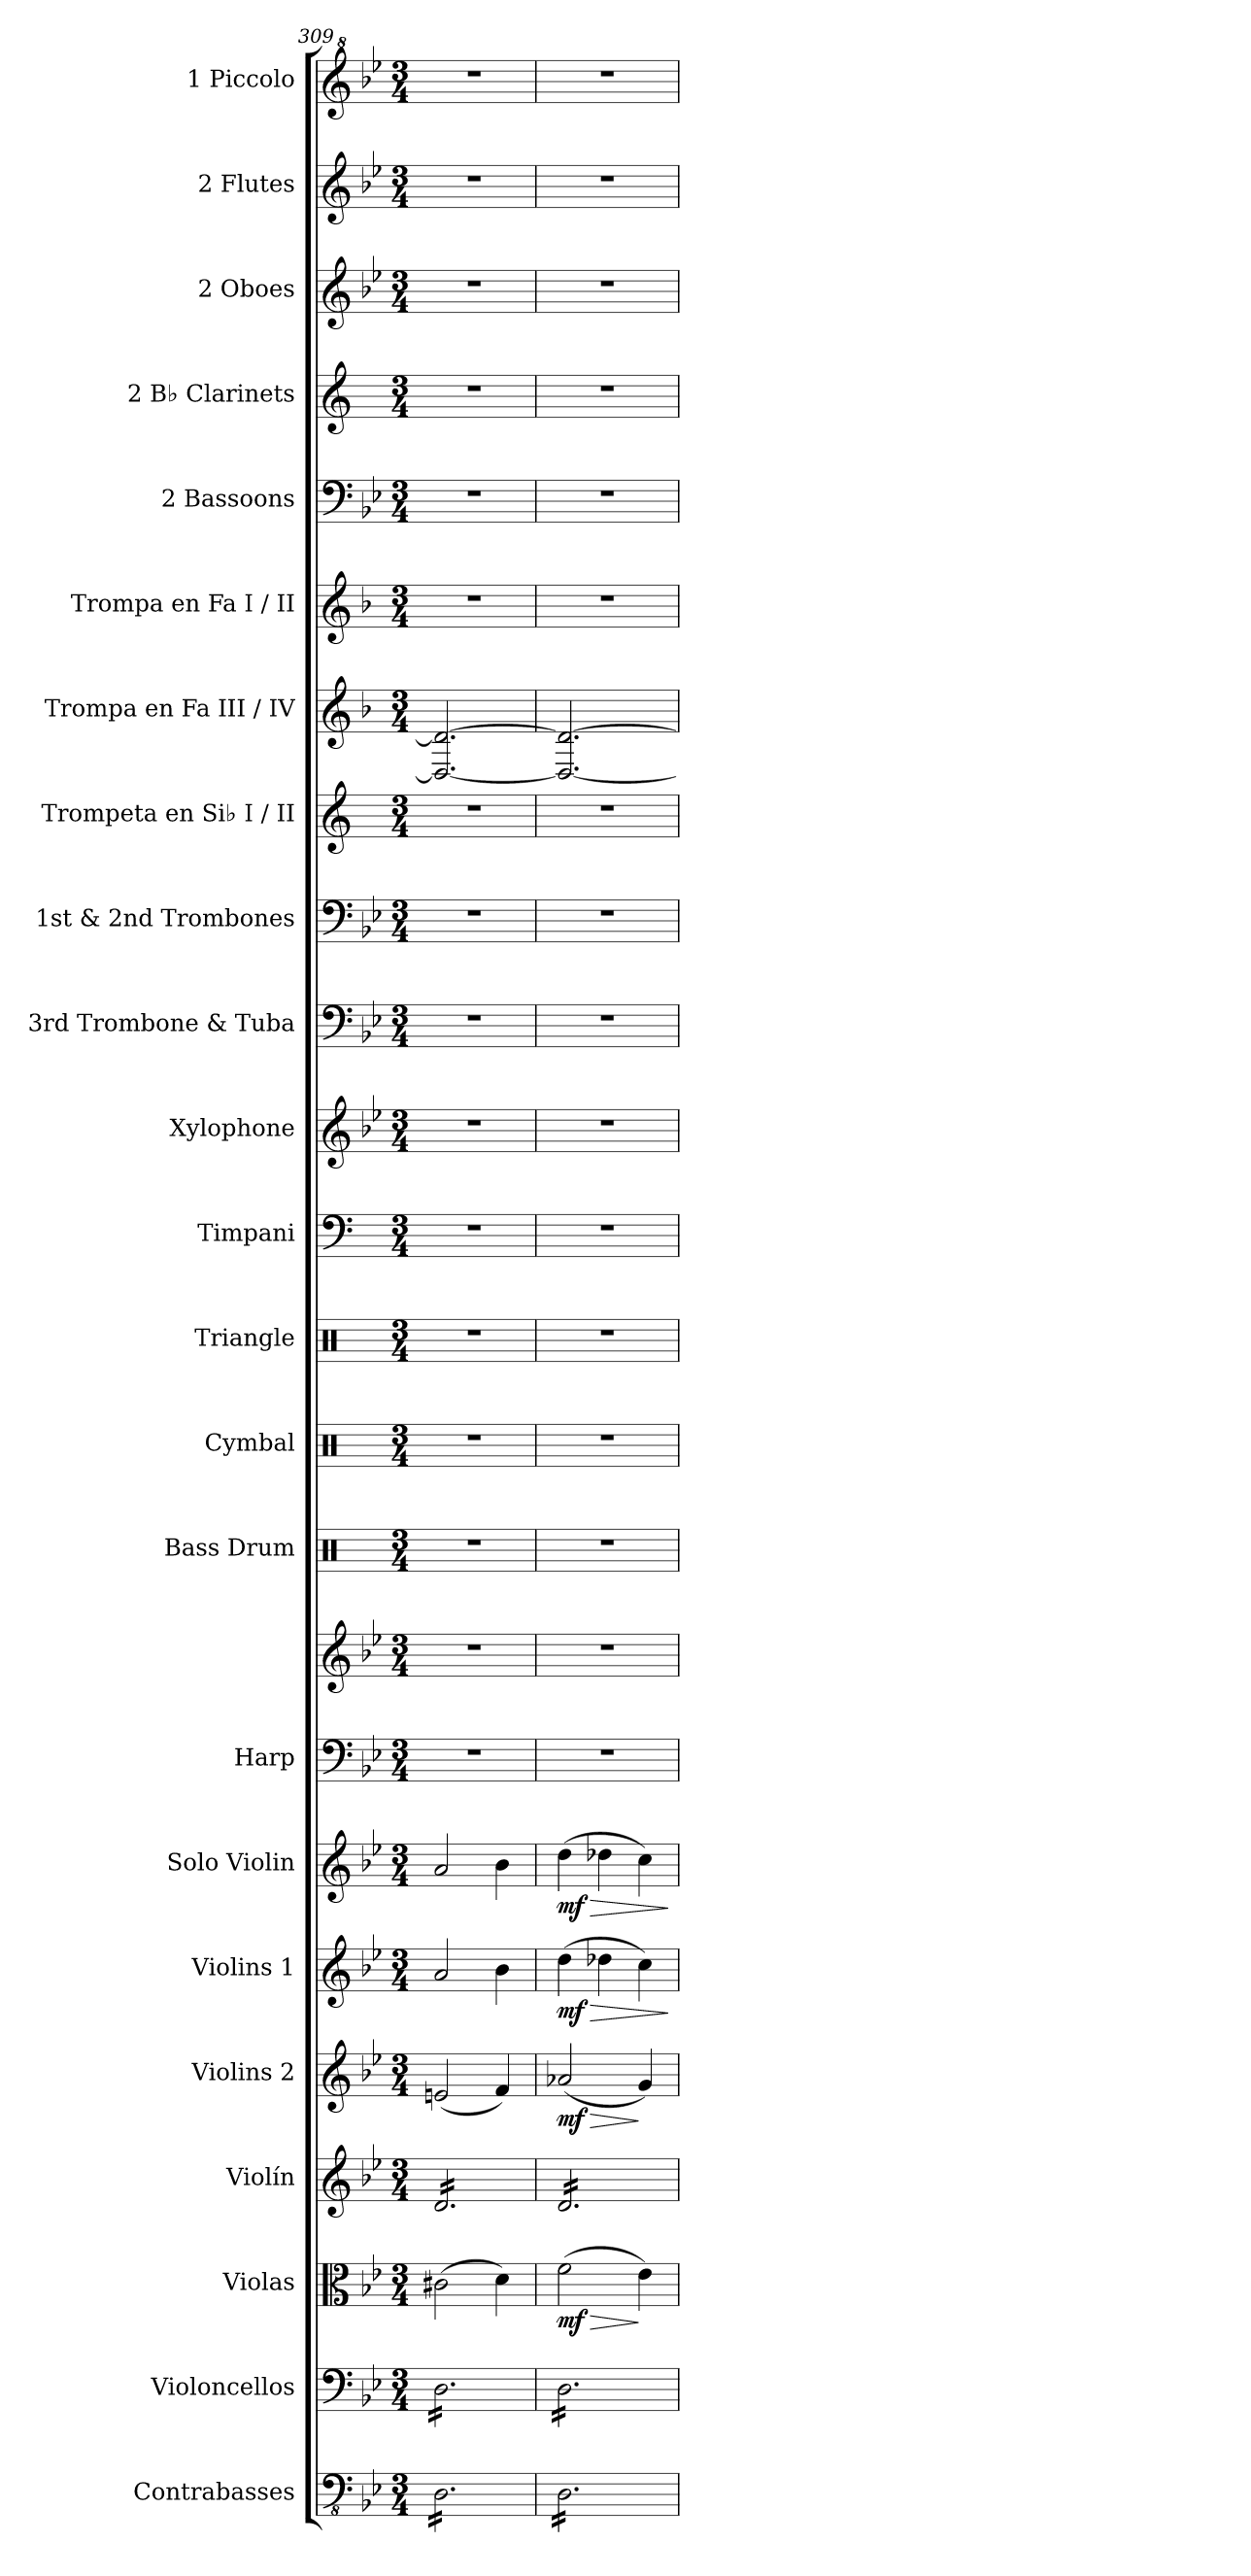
**kern	**kern	**kern	**dynam	**kern	**kern	**dynam	**kern	**dynam	**kern	**dynam	**kern	**kern	**kern	**kern	**kern	**kern	**kern	**kern	**kern	**kern	**kern	**kern	**kern	**kern	**kern	**kern	**kern
*part23	*part22	*part21	*part21	*part20	*part19	*part19	*part18	*part18	*part17	*part17	*part16	*part16	*part15	*part14	*part13	*part12	*part11	*part10	*part9	*part8	*part7	*part6	*part5	*part4	*part3	*part2	*part1
*staff24	*staff23	*staff22	*staff22	*staff21	*staff20	*staff20	*staff19	*staff19	*staff18	*staff18	*staff17	*staff16	*staff15	*staff14	*staff13	*staff12	*staff11	*staff10	*staff9	*staff8	*staff7	*staff6	*staff5	*staff4	*staff3	*staff2	*staff1
*I"Contrabasses	*I"Violoncellos	*I"Violas	*	*I"Violín	*I"Violins 2	*	*I"Violins 1	*	*I"Solo Violin	*	*I"Harp	*	*I"Bass Drum	*I"Cymbal	*I"Triangle	*I"Timpani	*I"Xylophone	*I"3rd Trombone     &amp; Tuba	*I"1st &amp; 2nd Trombones	*I"Trompeta en Si♭  I / II	*I"Trompa en Fa   III / IV	*I"Trompa en Fa I / II	*I"2 Bassoons	*I"2 B♭ Clarinets	*I"2 Oboes	*I"2 Flutes	*I"1 Piccolo
*I'Cbs.	*I'Vlcs.	*I'Vlas.	*	*I'Vln.	*I'Vlns. 2	*	*I'Vlns. 1	*	*I'S. Vln.	*	*I'Hrp.	*	*I'B. Dr.	*I'Cym.	*I'Trgl.	*I'Timp.	*I'Xyl.	*I'3rd Trb. &amp; Tba.	*I'1st &amp; 2nd    Trbs.	*I'Tpt. Si♭  I / II	*I'Trmp. Fa   III / IV	*I'Trmp. Fa I / II	*I'2 Bsns.	*I'2 B♭ Cls.	*I'2 Obs.	*I'2 Fls.	*I'1 Picc.
*clefFv4	*clefF4	*clefC3	*	*clefG2	*clefG2	*	*clefG2	*	*clefG2	*	*clefF4	*clefG2	*clefX	*clefX	*clefX	*clefF4	*clefG2	*clefF4	*clefF4	*clefG2	*clefG2	*clefG2	*clefF4	*clefG2	*clefG2	*clefG2	*clefG^2
*	*	*	*	*	*	*	*	*	*	*	*	*	*	*	*	*	*ITrd-7c-12	*	*	*ITrd1c2	*ITrd4c7	*ITrd4c7	*	*ITrd1c2	*	*	*ITrd-7c-12
*k[b-e-]	*k[b-e-]	*k[b-e-]	*	*k[b-e-]	*k[b-e-]	*	*k[b-e-]	*	*k[b-e-]	*	*k[b-e-]	*k[b-e-]	*k[]	*k[]	*k[]	*k[]	*k[b-e-]	*k[b-e-]	*k[b-e-]	*k[b-e-]	*k[b-e-]	*k[b-e-]	*k[b-e-]	*k[b-e-]	*k[b-e-]	*k[b-e-]	*k[b-e-]
*M3/4	*M3/4	*M3/4	*	*M3/4	*M3/4	*	*M3/4	*	*M3/4	*	*M3/4	*M3/4	*M3/4	*M3/4	*M3/4	*M3/4	*M3/4	*M3/4	*M3/4	*M3/4	*M3/4	*M3/4	*M3/4	*M3/4	*M3/4	*M3/4	*M3/4
=309	=309	=309	=309	=309	=309	=309	=309	=309	=309	=309	=309	=309	=309	=309	=309	=309	=309	=309	=309	=309	=309	=309	=309	=309	=309	=309	=309
*tremolo	*	*	*	*	*	*	*	*	*	*	*	*	*	*	*	*	*	*	*	*	*	*	*	*	*	*	*
*	*tremolo	*	*	*	*	*	*	*	*	*	*	*	*	*	*	*	*	*	*	*	*	*	*	*	*	*	*
*	*	*	*	*tremolo	*	*	*	*	*	*	*	*	*	*	*	*	*	*	*	*	*	*	*	*	*	*	*
16DD\LL	16D\LL	(>2c#X\	.	16d/LL	(<2en/	.	2a/	.	2a/	.	2.r	2.r	2.r	2.r	2.r	2.r	2.r	2.r	2.r	2.r	2.GG/_ 2.G/_	2.r	2.r	2.r	2.r	2.r	2.r
16DD\	16D\	.	.	16d/	.	.	.	.	.	.	.	.	.	.	.	.	.	.	.	.	.	.	.	.	.	.	.
16DD\	16D\	.	.	16d/	.	.	.	.	.	.	.	.	.	.	.	.	.	.	.	.	.	.	.	.	.	.	.
16DD\	16D\	.	.	16d/	.	.	.	.	.	.	.	.	.	.	.	.	.	.	.	.	.	.	.	.	.	.	.
16DD\	16D\	.	.	16d/	.	.	.	.	.	.	.	.	.	.	.	.	.	.	.	.	.	.	.	.	.	.	.
16DD\	16D\	.	.	16d/	.	.	.	.	.	.	.	.	.	.	.	.	.	.	.	.	.	.	.	.	.	.	.
16DD\	16D\	.	.	16d/	.	.	.	.	.	.	.	.	.	.	.	.	.	.	.	.	.	.	.	.	.	.	.
16DD\	16D\	.	.	16d/	.	.	.	.	.	.	.	.	.	.	.	.	.	.	.	.	.	.	.	.	.	.	.
16DD\	16D\	4d\)	.	16d/	4f/)	.	4b-\	.	4b-\	.	.	.	.	.	.	.	.	.	.	.	.	.	.	.	.	.	.
16DD\	16D\	.	.	16d/	.	.	.	.	.	.	.	.	.	.	.	.	.	.	.	.	.	.	.	.	.	.	.
16DD\	16D\	.	.	16d/	.	.	.	.	.	.	.	.	.	.	.	.	.	.	.	.	.	.	.	.	.	.	.
16DD\JJ	16D\JJ	.	.	16d/JJ	.	.	.	.	.	.	.	.	.	.	.	.	.	.	.	.	.	.	.	.	.	.	.
=310	=310	=310	=310	=310	=310	=310	=310	=310	=310	=310	=310	=310	=310	=310	=310	=310	=310	=310	=310	=310	=310	=310	=310	=310	=310	=310	=310
!	!	!	!LO:HP:b	!	!	!LO:HP:b	!	!LO:HP:b	!	!LO:HP:b	!	!	!	!	!	!	!	!	!	!	!	!	!	!	!	!	!
!	!	!	!LO:DY:n=1:b	!	!	!LO:DY:n=1:b	!	!LO:DY:n=1:b	!	!LO:DY:n=1:b	!	!	!	!	!	!	!	!	!	!	!	!	!	!	!	!	!
16DD\LL	16D\LL	(>2f\	> mf	16d/LL	(<2a-X/	> mf	(>4dd\	> mf	(>4dd\	> mf	2.r	2.r	2.r	2.r	2.r	2.r	2.r	2.r	2.r	2.r	2.GG/_ 2.G/_	2.r	2.r	2.r	2.r	2.r	2.r
16DD\	16D\	.	.	16d/	.	.	.	.	.	.	.	.	.	.	.	.	.	.	.	.	.	.	.	.	.	.	.
16DD\	16D\	.	.	16d/	.	.	.	.	.	.	.	.	.	.	.	.	.	.	.	.	.	.	.	.	.	.	.
16DD\	16D\	.	.	16d/	.	.	.	.	.	.	.	.	.	.	.	.	.	.	.	.	.	.	.	.	.	.	.
16DD\	16D\	.	.	16d/	.	.	4dd-X\	.	4dd-X\	.	.	.	.	.	.	.	.	.	.	.	.	.	.	.	.	.	.
16DD\	16D\	.	.	16d/	.	.	.	.	.	.	.	.	.	.	.	.	.	.	.	.	.	.	.	.	.	.	.
16DD\	16D\	.	.	16d/	.	.	.	.	.	.	.	.	.	.	.	.	.	.	.	.	.	.	.	.	.	.	.
16DD\	16D\	.	.	16d/	.	.	.	.	.	.	.	.	.	.	.	.	.	.	.	.	.	.	.	.	.	.	.
16DD\	16D\	4e-\)	]	16d/	4g/)	]	4cc\)	.	4cc\)	.	.	.	.	.	.	.	.	.	.	.	.	.	.	.	.	.	.
16DD\	16D\	.	.	16d/	.	.	.	.	.	.	.	.	.	.	.	.	.	.	.	.	.	.	.	.	.	.	.
16DD\	16D\	.	.	16d/	.	.	.	.	.	.	.	.	.	.	.	.	.	.	.	.	.	.	.	.	.	.	.
16DD\JJ	16D\JJ	.	.	16d/JJ	.	.	.	.	.	.	.	.	.	.	.	.	.	.	.	.	.	.	.	.	.	.	.
*	*	*	*	*Xtremolo	*	*	*	*	*	*	*	*	*	*	*	*	*	*	*	*	*	*	*	*	*	*	*
*	*Xtremolo	*	*	*	*	*	*	*	*	*	*	*	*	*	*	*	*	*	*	*	*	*	*	*	*	*	*
*Xtremolo	*	*	*	*	*	*	*	*	*	*	*	*	*	*	*	*	*	*	*	*	*	*	*	*	*	*	*
.	.	.	.	.	.	.	.	]	.	]	.	.	.	.	.	.	.	.	.	.	.	.	.	.	.	.	.
=	=	=	=	=	=	=	=	=	=	=	=	=	=	=	=	=	=	=	=	=	=	=	=	=	=	=	=
*-	*-	*-	*-	*-	*-	*-	*-	*-	*-	*-	*-	*-	*-	*-	*-	*-	*-	*-	*-	*-	*-	*-	*-	*-	*-	*-	*-
